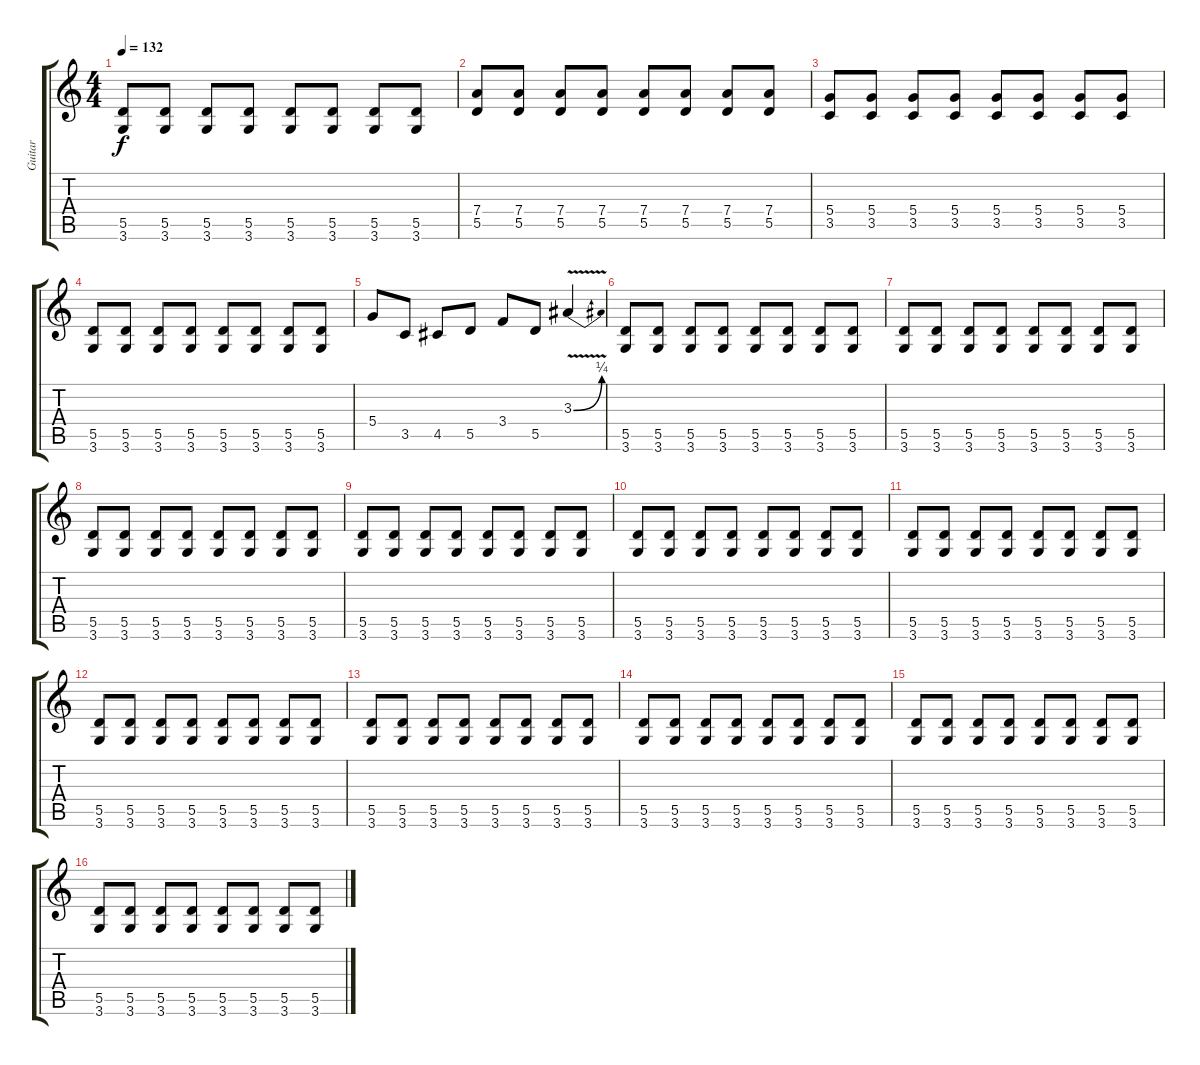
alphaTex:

\track ("Guitar" "Guitar") {instrument electricguitarmuted}
\staff {score tabs}
\tuning (E4 B3 G3 D3 A2 E2) {hide}
\ts (4 4)
\tempo 132
\clef g2
\ks c
(5.5 3.6).8{dy f} (5.5 3.6).8 (5.5 3.6).8 (5.5 3.6).8 (5.5 3.6).8 (5.5 3.6).8 (5.5 3.6).8 (5.5 3.6).8 |
(7.4 5.5).8 (7.4 5.5).8 (7.4 5.5).8 (7.4 5.5).8 (7.4 5.5).8 (7.4 5.5).8 (7.4 5.5).8 (7.4 5.5).8 |
(5.4 3.5).8 (5.4 3.5).8 (5.4 3.5).8 (5.4 3.5).8 (5.4 3.5).8 (5.4 3.5).8 (5.4 3.5).8 (5.4 3.5).8 |
(5.5 3.6).8 (5.5 3.6).8 (5.5 3.6).8 (5.5 3.6).8 (5.5 3.6).8 (5.5 3.6).8 (5.5 3.6).8 (5.5 3.6).8 |
5.4.8 3.5.8 4.5.8 5.5.8 3.4.8 5.5.8 3.3{be (bend 0 0 60 1) v}.4 |
(5.5 3.6).8 (5.5 3.6).8 (5.5 3.6).8 (5.5 3.6).8 (5.5 3.6).8 (5.5 3.6).8 (5.5 3.6).8 (5.5 3.6).8 |
(5.5 3.6).8 (5.5 3.6).8 (5.5 3.6).8 (5.5 3.6).8 (5.5 3.6).8 (5.5 3.6).8 (5.5 3.6).8 (5.5 3.6).8 |
(5.5 3.6).8 (5.5 3.6).8 (5.5 3.6).8 (5.5 3.6).8 (5.5 3.6).8 (5.5 3.6).8 (5.5 3.6).8 (5.5 3.6).8 |
(5.5 3.6).8 (5.5 3.6).8 (5.5 3.6).8 (5.5 3.6).8 (5.5 3.6).8 (5.5 3.6).8 (5.5 3.6).8 (5.5 3.6).8 |
(5.5 3.6).8 (5.5 3.6).8 (5.5 3.6).8 (5.5 3.6).8 (5.5 3.6).8 (5.5 3.6).8 (5.5 3.6).8 (5.5 3.6).8 |
(5.5 3.6).8 (5.5 3.6).8 (5.5 3.6).8 (5.5 3.6).8 (5.5 3.6).8 (5.5 3.6).8 (5.5 3.6).8 (5.5 3.6).8 |
(5.5 3.6).8 (5.5 3.6).8 (5.5 3.6).8 (5.5 3.6).8 (5.5 3.6).8 (5.5 3.6).8 (5.5 3.6).8 (5.5 3.6).8 |
(5.5 3.6).8 (5.5 3.6).8 (5.5 3.6).8 (5.5 3.6).8 (5.5 3.6).8 (5.5 3.6).8 (5.5 3.6).8 (5.5 3.6).8 |
(5.5 3.6).8 (5.5 3.6).8 (5.5 3.6).8 (5.5 3.6).8 (5.5 3.6).8 (5.5 3.6).8 (5.5 3.6).8 (5.5 3.6).8 |
(5.5 3.6).8 (5.5 3.6).8 (5.5 3.6).8 (5.5 3.6).8 (5.5 3.6).8 (5.5 3.6).8 (5.5 3.6).8 (5.5 3.6).8 |
(5.5 3.6).8 (5.5 3.6).8 (5.5 3.6).8 (5.5 3.6).8 (5.5 3.6).8 (5.5 3.6).8 (5.5 3.6).8 (5.5 3.6).8
